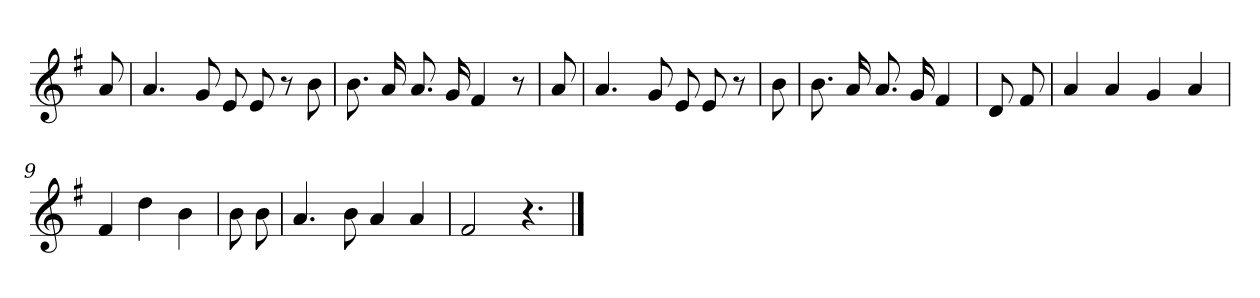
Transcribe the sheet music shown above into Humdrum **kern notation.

**kern
*part1
*staff1
*clefG2
*k[f#]
=
8a
=1
4.a
8g
8e
8e
8r
8b
=2
8.b
16a
8.a
16g
4f#
8r
=3
8a
=4
4.a
8g
8e
8e
8r
=5
8b
=6
8.b
16a
8.a
16g
4f#
=7
8d
8f#
=8
4a
4a
4g
4a
=9
4f#
4dd
4b
=10
8b
8b
=11
4.a
8b
4a
4a
=12
2f#
4.r
==
*-
